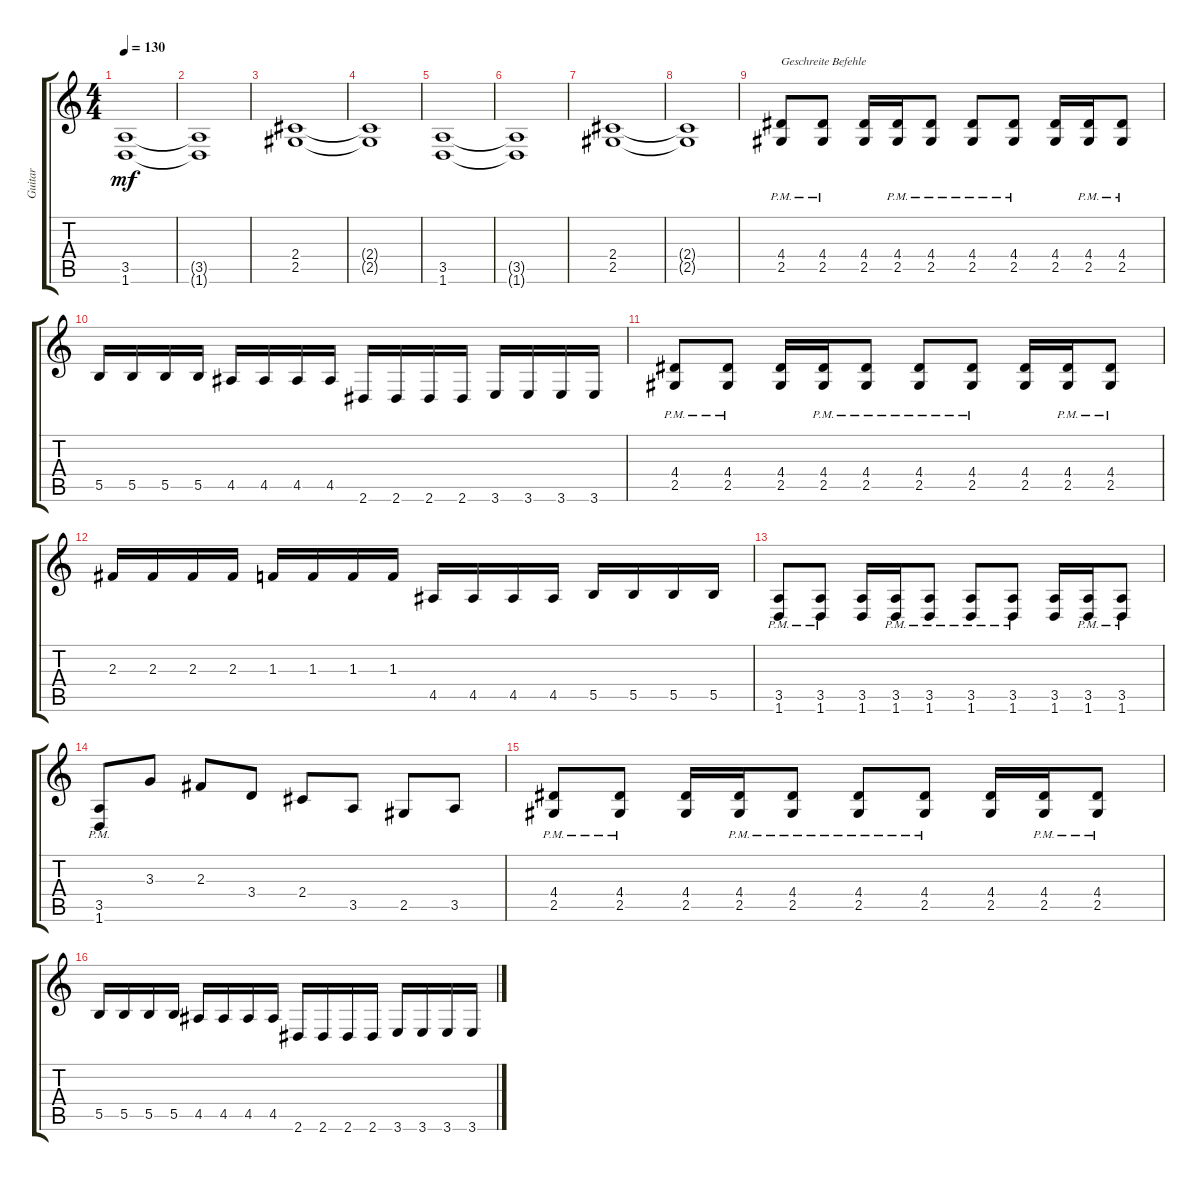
\track ("Guitar" "Guitar") {instrument distortionguitar}
\staff {score tabs}
\tuning (Db4 Ab3 E3 B2 Gb2 Db2) {hide}
\ts (4 4)
\tempo 130
\clef g2
\ks c
(3.5 1.6).1{dy mf} |
(3.5{t} 1.6{t}).1 |
(2.4 2.5).1 |
(2.4{t} 2.5{t}).1 |
(3.5 1.6).1 |
(3.5{t} 1.6{t}).1 |
(2.4 2.5).1 |
(2.4{t} 2.5{t}).1 |
(4.4{pm} 2.5{pm}).8{txt "Geschreite Befehle"} (4.4{pm} 2.5{pm}).8 (4.4 2.5).16 (4.4{pm} 2.5{pm}).16 (4.4{pm} 2.5{pm}).8 (4.4{pm} 2.5{pm}).8 (4.4{pm} 2.5{pm}).8 (4.4 2.5).16 (4.4{pm} 2.5{pm}).16 (4.4{pm} 2.5{pm}).8 |
5.5.16 5.5.16 5.5.16 5.5.16 4.5.16 4.5.16 4.5.16 4.5.16 2.6.16 2.6.16 2.6.16 2.6.16 3.6.16 3.6.16 3.6.16 3.6.16 |
(4.4{pm} 2.5{pm}).8 (4.4{pm} 2.5{pm}).8 (4.4 2.5).16 (4.4{pm} 2.5{pm}).16 (4.4{pm} 2.5{pm}).8 (4.4{pm} 2.5{pm}).8 (4.4{pm} 2.5{pm}).8 (4.4 2.5).16 (4.4{pm} 2.5{pm}).16 (4.4{pm} 2.5{pm}).8 |
2.3.16 2.3.16 2.3.16 2.3.16 1.3.16 1.3.16 1.3.16 1.3.16 4.5.16 4.5.16 4.5.16 4.5.16 5.5.16 5.5.16 5.5.16 5.5.16 |
(3.5{pm} 1.6).8 (3.5{pm} 1.6).8 (3.5 1.6).16 (3.5{pm} 1.6).16 (3.5{pm} 1.6).8 (3.5{pm} 1.6).8 (3.5{pm} 1.6).8 (3.5 1.6).16 (3.5{pm} 1.6).16 (3.5{pm} 1.6).8 |
(3.5{pm} 1.6{pm}).8 3.3.8 2.3.8 3.4.8 2.4.8 3.5.8 2.5.8 3.5.8 |
(4.4{pm} 2.5{pm}).8 (4.4{pm} 2.5{pm}).8 (4.4 2.5).16 (4.4{pm} 2.5{pm}).16 (4.4{pm} 2.5{pm}).8 (4.4{pm} 2.5{pm}).8 (4.4{pm} 2.5{pm}).8 (4.4 2.5).16 (4.4{pm} 2.5{pm}).16 (4.4{pm} 2.5{pm}).8 |
5.5.16 5.5.16 5.5.16 5.5.16 4.5.16 4.5.16 4.5.16 4.5.16 2.6.16 2.6.16 2.6.16 2.6.16 3.6.16 3.6.16 3.6.16 3.6.16
